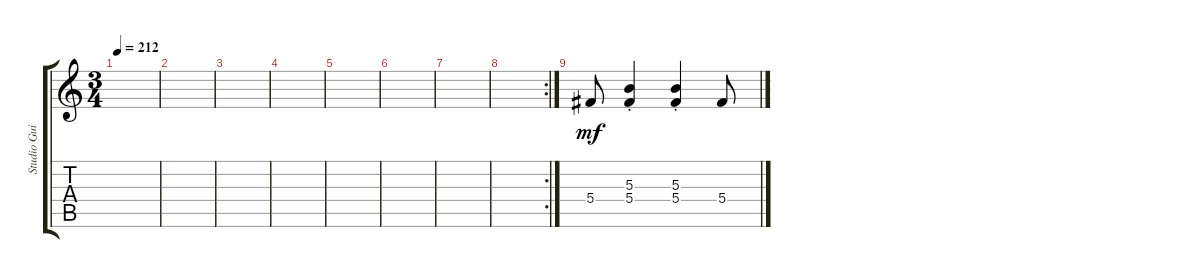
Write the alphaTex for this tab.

\track ("Studio Guitar" "Studio Gui") {instrument overdrivenguitar}
\staff {score tabs}
\tuning (Eb4 Bb3 Gb3 Db3 Ab2 Eb2) {hide}
\ts (3 4)
\tempo 212
\clef g2
\ks c
|
|
|
|
|
|
|
\rc 2
|
5.4.8{dy mf} (5.3 5.4{st}).4 (5.3 5.4{st}).4 5.4.8
